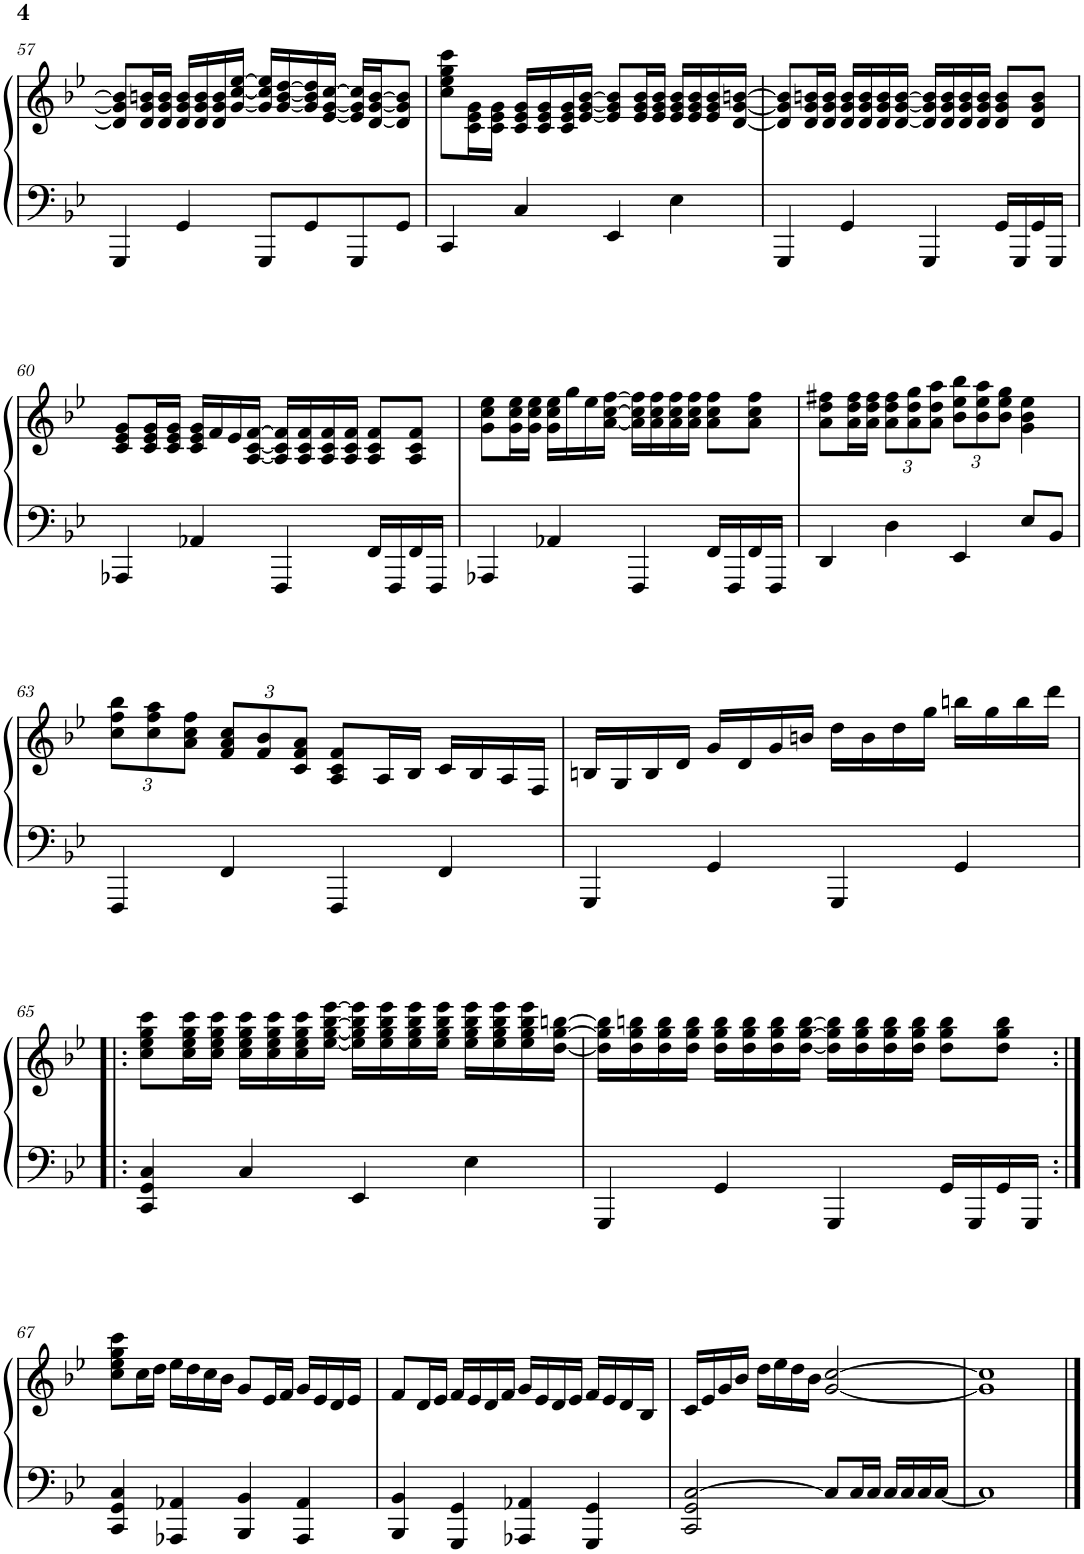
**kern	**kern
*part1	*part1
*staff2	*staff1
*I"Piano	*
*I'Pno.	*
!!LO:PB:g=z
*clefF4	*clefG2
*k[b-e-]	*k[b-e-]
*M4/4	*M4/4
=57	=57
4GGG/	8d/] 8g/] 8b/]L
.	16d/ 16g/ 16bn/L
.	16d/ 16g/ 16b/JJ
4GG/	16d/ 16g/ 16b/LL
.	16d/ 16g/ 16b/
.	16d/ 16g/ 16b/
.	[16g/ [16cc/ [16ee-/JJ
8GGG/L	16g/] 16cc/] 16ee-/]LL
.	[16g/ [16b/ [16dd/
8GG/	16g/] 16b/] 16dd/]
.	[16e-/ [16g/ [16cc/JJ
8GGG/	16e-/] 16g/] 16cc/]LL
.	[16d/ [16g/ [16b/J
8GG/J	8d/] 8g/] 8b/]J
=58	=58
4CC/	8cc\ 8ee-\ 8gg\ 8ccc\L
.	16c\ 16e-\ 16g\L
.	16c\ 16e-\ 16g\JJ
4C/	16c/ 16e-/ 16g/LL
.	16c/ 16e-/ 16g/
.	16c/ 16e-/ 16g/
.	[16e-/ [16g/ [16b-/JJ
4EE-/	8e-/] 8g/] 8b-/]L
.	16e-/ 16g/ 16b-/L
.	16e-/ 16g/ 16b-/JJ
4E-\	16e-/ 16g/ 16b-/LL
.	16e-/ 16g/ 16b-/
.	16e-/ 16g/ 16b-/
.	[16d/ [16g/ [16bn/JJ
=59	=59
4GGG/	8d/] 8g/] 8b/]L
.	16d/ 16g/ 16bn/L
.	16d/ 16g/ 16b/JJ
4GG/	16d/ 16g/ 16b/LL
.	16d/ 16g/ 16b/
.	16d/ 16g/ 16b/
.	[16d/ [16g/ [16b/JJ
4GGG/	16d/] 16g/] 16b/]LL
.	16d/ 16g/ 16b/
.	16d/ 16g/ 16b/
.	16d/ 16g/ 16b/JJ
16GG/LL	8d/ 8g/ 8b/L
16GGG/	.
16GG/	8d/ 8g/ 8b/J
16GGG/JJ	.
!!LO:LB:g=z
=60	=60
4AAA-X/	8c/ 8e-/ 8g/L
.	16c/ 16e-/ 16g/L
.	16c/ 16e-/ 16g/JJ
4AA-X/	16c/ 16e-/ 16g/LL
.	16f/
.	16e-/
.	[16A/ [16c/ [16f/JJ
4FFF/	16A/] 16c/] 16f/]LL
.	16A/ 16c/ 16f/
.	16A/ 16c/ 16f/
.	16A/ 16c/ 16f/JJ
16FF/LL	8A/ 8c/ 8f/L
16FFF/	.
16FF/	8A/ 8c/ 8f/J
16FFF/JJ	.
=61	=61
4AAA-X/	8g\ 8cc\ 8ee-\L
.	16g\ 16cc\ 16ee-\L
.	16g\ 16cc\ 16ee-\JJ
4AA-X/	16g\ 16cc\ 16ee-\LL
.	16gg\
.	16ee-\
.	[16a\ [16cc\ [16ff\JJ
4FFF/	16a\] 16cc\] 16ff\]LL
.	16a\ 16cc\ 16ff\
.	16a\ 16cc\ 16ff\
.	16a\ 16cc\ 16ff\JJ
16FF/LL	8a\ 8cc\ 8ff\L
16FFF/	.
16FF/	8a\ 8cc\ 8ff\J
16FFF/JJ	.
=62	=62
4DD/	8a\ 8dd\ 8ff#X\L
.	16a\ 16dd\ 16ff#\L
.	16a\ 16dd\ 16ff#\JJ
*	*Xbrackettup
4D\	12a\ 12dd\ 12ff#\L
.	12a\ 12dd\ 12gg\
.	12a\ 12dd\ 12aa\J
4EE-/	12b-\ 12ee-\ 12bb-\L
.	12b-\ 12ee-\ 12aa\
.	12b-\ 12ee-\ 12gg\J
8E-/L	4g\ 4b-\ 4ee-\
8BB-/J	.
!!LO:LB:g=z
=63	=63
4FFF/	12cc\ 12ff\ 12bb-\L
.	12cc\ 12ff\ 12aa\
.	12a\ 12cc\ 12ff\J
4FF/	12f/ 12a/ 12cc/L
.	12f/ 12b-/
.	12c/ 12f/ 12a/J
4FFF/	8A/ 8c/ 8f/L
.	16A/L
.	16B-/JJ
4FF/	16c/LL
.	16B-/
.	16A/
.	16F/JJ
=64	=64
4GGG/	16Bn/LL
.	16G/
.	16B/
.	16d/JJ
4GG/	16g/LL
.	16d/
.	16g/
.	16bn/JJ
4GGG/	16dd\LL
.	16b\
.	16dd\
.	16gg\JJ
4GG/	16bbn\LL
.	16gg\
.	16bb\
.	16ddd\JJ
!!LO:LB:g=z
=65!|:	=65!|:
4CC/ 4GG/ 4C/	8cc\ 8ee-\ 8gg\ 8ccc\L
.	16cc\ 16ee-\ 16gg\ 16ccc\L
.	16cc\ 16ee-\ 16gg\ 16ccc\JJ
4C/	16cc\ 16ee-\ 16gg\ 16ccc\LL
.	16cc\ 16ee-\ 16gg\ 16ccc\
.	16cc\ 16ee-\ 16gg\ 16ccc\
.	[16ee-\ [16gg\ [16bb-\ [16eee-\JJ
4EE-/	16ee-\] 16gg\] 16bb-\] 16eee-\]LL
.	16ee-\ 16gg\ 16bb-\ 16eee-\
.	16ee-\ 16gg\ 16bb-\ 16eee-\
.	16ee-\ 16gg\ 16bb-\ 16eee-\JJ
4E-\	16ee-\ 16gg\ 16bb-\ 16eee-\LL
.	16ee-\ 16gg\ 16bb-\ 16eee-\
.	16ee-\ 16gg\ 16bb-\ 16eee-\
.	[16dd\ [16gg\ [16bbn\JJ
=66	=66
4GGG/	16dd\] 16gg\] 16bb\]LL
.	16dd\ 16gg\ 16bbn\
.	16dd\ 16gg\ 16bb\
.	16dd\ 16gg\ 16bb\JJ
4GG/	16dd\ 16gg\ 16bb\LL
.	16dd\ 16gg\ 16bb\
.	16dd\ 16gg\ 16bb\
.	[16dd\ [16gg\ [16bb\JJ
4GGG/	16dd\] 16gg\] 16bb\]LL
.	16dd\ 16gg\ 16bb\
.	16dd\ 16gg\ 16bb\
.	16dd\ 16gg\ 16bb\JJ
16GG/LL	8dd\ 8gg\ 8bb\L
16GGG/	.
16GG/	8dd\ 8gg\ 8bb\J
16GGG/JJ	.
!!LO:LB:g=z
=67:|!	=67:|!
4CC/ 4GG/ 4C/	8cc\ 8ee-\ 8gg\ 8ccc\L
.	16cc\L
.	16dd\JJ
4AAA-X/ 4AA-X/	16ee-\LL
.	16dd\
.	16cc\
.	16b-\JJ
4BBB-/ 4BB-/	8g/L
.	16e-/L
.	16f/JJ
4AAA-/ 4AA-/	16g/LL
.	16e-/
.	16d/
.	16e-/JJ
=68	=68
4BBB-/ 4BB-/	8f/L
.	16d/L
.	16e-/JJ
4GGG/ 4GG/	16f/LL
.	16e-/
.	16d/
.	16f/JJ
4AAA-X/ 4AA-X/	16g/LL
.	16e-/
.	16d/
.	16e-/JJ
4GGG/ 4GG/	16f/LL
.	16e-/
.	16d/
.	16B-/JJ
=69	=69
2CC/ 2GG/ [2C/	16c/LL
.	16e-/
.	16g/
.	16b-/JJ
.	16dd\LL
.	16ee-\
.	16dd\
.	16b-\JJ
8C/L]	[2g/ [2cc/
16C/L	.
16C/JJ	.
16C/LL	.
16C/	.
16C/	.
[16C/JJ	.
=70	=70
1C]	1g] 1cc]
==	==
*-	*-
